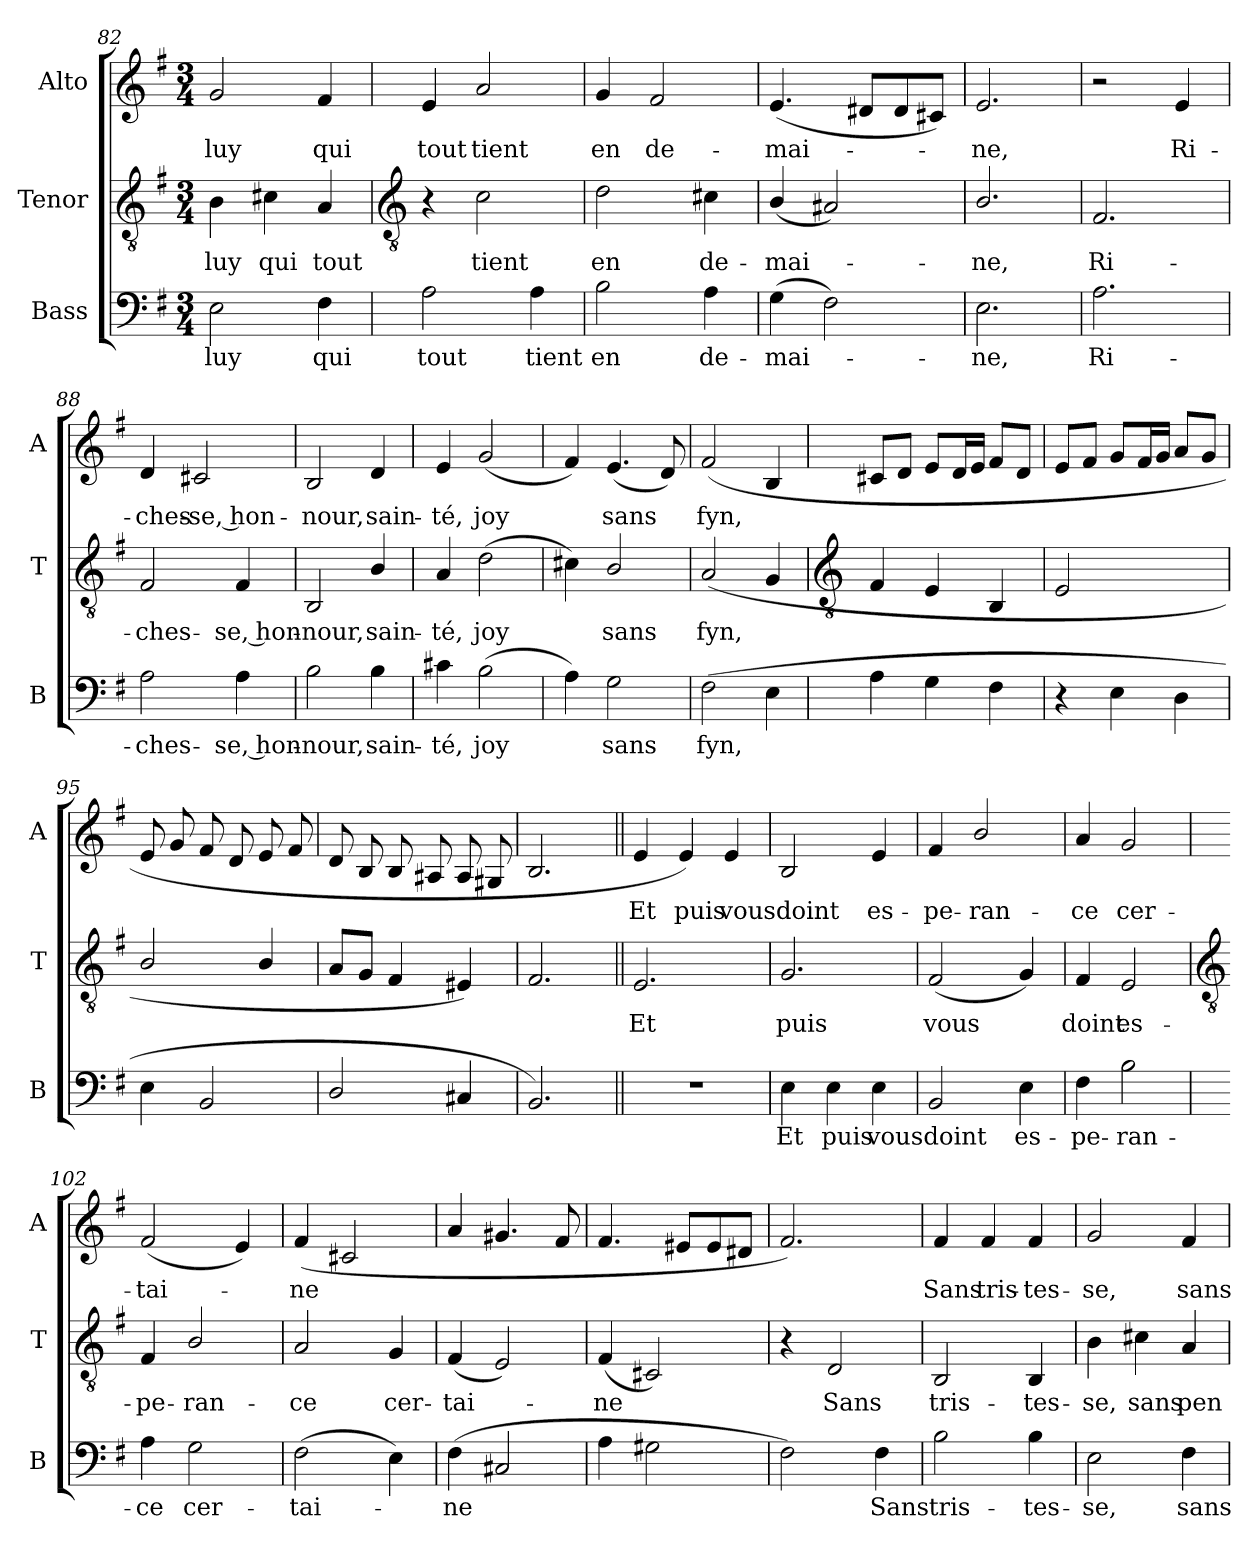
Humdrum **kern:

**kern	**text	**kern	**text	**kern	**text
*part3	*part3	*part2	*part2	*part1	*part1
*staff3	*staff3	*staff2	*staff2	*staff1	*staff1
*I"Bass	*	*I"Tenor	*	*I"Alto	*
*I'B	*	*I'T	*	*I'A	*
*clefF4	*	*clefGv2	*	*clefG2	*
*k[f#]	*	*k[f#]	*	*k[f#]	*
*G:	*	*G:	*	*G:	*
*M3/4	*	*M3/4	*	*M3/4	*
=82	=82	=82	=82	=82	=82
!	!LO:LY:b	!	!LO:LY:b	!	!LO:LY:b
2E	-luy	4B	-luy	2g	-luy
!	!	!	!LO:LY:b	!	!
.	.	4c#X	qui	.	.
!	!LO:LY:b	!	!LO:LY:b	!	!LO:LY:b
4F#	qui	4A	tout	4f#/	qui
!!LO:LB:g=z
=83	=83	=83	=83	=83	=83
*	*	*clefGv2	*	*	*
!	!LO:LY:b	!	!	!	!LO:LY:b
2A	tout	4r	.	4e	tout
!	!	!	!LO:LY:b	!	!LO:LY:b
.	.	2c	tient	2a/	tient
!	!LO:LY:b	!	!	!	!
4A	tient	.	.	.	.
=84	=84	=84	=84	=84	=84
!	!LO:LY:b	!	!LO:LY:b	!	!LO:LY:b
2B	en	2d	en	4g	en
!	!	!	!	!	!LO:LY:b
.	.	.	.	2f#/	de-
!	!LO:LY:b	!	!LO:LY:b	!	!
4A\	de-	4c#X	de-	.	.
=85	=85	=85	=85	=85	=85
!	!LO:LY:b	!	!LO:LY:b	!	!LO:LY:b
(>4G	-mai-	(<4B/	-mai-	(<4.e	-mai-
2F#\)	.	2A#X)	.	.	.
.	.	.	.	8d#XL	.
.	.	.	.	8d#	.
.	.	.	.	8c#XJ)	.
=86	=86	=86	=86	=86	=86
!	!LO:LY:b	!	!LO:LY:b	!	!LO:LY:b
2.E	ne,	2.B/	ne,	2.e	ne,
=87	=87	=87	=87	=87	=87
!	!LO:LY:b	!	!LO:LY:b	!	!
2.A	Ri-	2.F#/	Ri-	2r	.
!	!	!	!	!	!LO:LY:b
.	.	.	.	4e	Ri-
=88	=88	=88	=88	=88	=88
!	!LO:LY:b	!	!LO:LY:b	!	!LO:LY:b
2A	-ches-	2F#/	-ches-	4d	-ches-
!	!	!	!	!	!LO:LY:b
.	.	.	.	2c#X	-se, hon-
!	!LO:LY:b	!	!LO:LY:b	!	!
4A	-se, hon-	4F#/	-se, hon-	.	.
=89	=89	=89	=89	=89	=89
!	!LO:LY:b	!	!LO:LY:b	!	!LO:LY:b
2B	-nour,	2BB	-nour,	2B	-nour,
!	!LO:LY:b	!	!LO:LY:b	!	!LO:LY:b
4B	sain-	4B/	sain-	4d	sain-
=90	=90	=90	=90	=90	=90
!	!LO:LY:b	!	!LO:LY:b	!	!LO:LY:b
4c#X	-té,	4A	-té,	4e	-té,
!	!LO:LY:b	!	!LO:LY:b	!	!LO:LY:b
(>2B	joy	(>2d	joy	(<2g	joy
=91	=91	=91	=91	=91	=91
4A\)	.	4c#X)	.	4f#/)	.
!	!LO:LY:b	!	!LO:LY:b	!	!LO:LY:b
2G	sans	2B/	sans	(<4.e	sans
.	.	.	.	8d)	.
=92	=92	=92	=92	=92	=92
!	!LO:LY:b	!	!LO:LY:b	!	!LO:LY:b
(>2F#\	fyn,	(<2A/	fyn,	(<2f#/	fyn,
4E	.	4G	.	4B	.
!!LO:LB:g=z
=93	=93	=93	=93	=93	=93
*	*	*clefGv2	*	*	*
4A\	.	4F#/	.	8c#XL	.
.	.	.	.	8dJ	.
4G	.	4E	.	8eL	.
.	.	.	.	16dL	.
.	.	.	.	16eJJ	.
4F#\	.	4BB	.	8f#L	.
.	.	.	.	8dJ	.
=94	=94	=94	=94	=94	=94
4r	.	2E	.	8eL	.
.	.	.	.	8f#J	.
4E	.	.	.	8gL	.
.	.	.	.	16f#L	.
.	.	.	.	16gJJ	.
4D	.	4ryy	.	8aL	.
.	.	.	.	8gJ	.
=95	=95	=95	=95	=95	=95
4E	.	2B/	.	8eL	.
.	.	.	.	8g	.
2BB	.	.	.	8f#	.
.	.	.	.	8d	.
.	.	4B/	.	8e	.
.	.	.	.	8f#	.
=96	=96	=96	=96	=96	=96
2D/	.	8AL	.	8d	.
.	.	8GJ	.	8B	.
.	.	4F#/	.	8B	.
.	.	.	.	8A#X	.
4C#X	.	4E#X/)	.	8A#	.
.	.	.	.	8G#X	.
=97	=97	=97	=97	=97	=97
2.BB)	.	2.F#/	.	2.B	.
=98||	=98||	=98||	=98||	=98||	=98||
!LO:N:vis=1	!	!	!LO:LY:b	!	!LO:LY:b
2.r	.	2.E	Et	4e	Et
!	!	!	!	!	!LO:LY:b
.	.	.	.	4e)	puis
!	!	!	!	!	!LO:LY:b
.	.	.	.	4e	vous
=99	=99	=99	=99	=99	=99
!	!LO:LY:b	!	!LO:LY:b	!	!LO:LY:b
4E	Et	2.G	puis	2B	doint
!	!LO:LY:b	!	!	!	!
4E	puis	.	.	.	.
!	!LO:LY:b	!	!	!	!LO:LY:b
4E	vous	.	.	4e	es-
=100	=100	=100	=100	=100	=100
!	!LO:LY:b	!	!LO:LY:b	!	!LO:LY:b
2BB	doint	(<2F#	vous	4f#/	-pe-
!	!	!	!	!	!LO:LY:b
.	.	.	.	2b/	-ran-
!	!LO:LY:b	!	!	!	!
4E	es-	4G)	.	.	.
=101	=101	=101	=101	=101	=101
!	!LO:LY:b	!	!LO:LY:b	!	!LO:LY:b
4F#	-pe-	4F#/	doint	4a/	-ce
!	!LO:LY:b	!	!LO:LY:b	!	!LO:LY:b
2B	-ran-	2E	es-	2g	cer-
!!LO:LB:g=z
=102	=102	=102	=102	=102	=102
*	*	*clefGv2	*	*	*
!	!LO:LY:b	!	!LO:LY:b	!	!LO:LY:b
4A	-ce	4F#	-pe-	(<2f#/	-tai-
!	!LO:LY:b	!	!LO:LY:b	!	!
2G	cer-	2B/	-ran-	.	.
.	.	.	.	4e)	.
=103	=103	=103	=103	=103	=103
!	!LO:LY:b	!	!LO:LY:b	!	!LO:LY:b
(>2F#\	-tai-	2A	-ce	(<4f#/	ne
.	.	.	.	2c#X	.
!	!	!	!LO:LY:b	!	!
4E)	.	4G	cer-	.	.
=104	=104	=104	=104	=104	=104
!	!LO:LY:b	!	!LO:LY:b	!	!
(>4F#\	ne	(<4F#/	-tai-	4a/	.
2C#X	.	2E)	.	4.g#X	.
.	.	.	.	8f#/	.
=105	=105	=105	=105	=105	=105
!	!	!	!LO:LY:b	!	!
4A	.	(<4F#/	ne	4.f#/	.
2G#X	.	2C#X)	.	.	.
.	.	.	.	8e#XL	.
.	.	.	.	8e#	.
.	.	.	.	8d#XJ	.
=106	=106	=106	=106	=106	=106
2F#)	.	4r	.	2.f#/)	.
!	!	!	!LO:LY:b	!	!
.	.	2D	Sans	.	.
!	!LO:LY:b	!	!	!	!
4F#	Sans	.	.	.	.
=107	=107	=107	=107	=107	=107
!	!LO:LY:b	!	!LO:LY:b	!	!LO:LY:b
2B	tris-	2BB	tris-	4f#	Sans
!	!	!	!	!	!LO:LY:b
.	.	.	.	4f#	tris-
!	!LO:LY:b	!	!LO:LY:b	!	!LO:LY:b
4B	-tes-	4BB	-tes-	4f#	-tes-
=108	=108	=108	=108	=108	=108
!	!LO:LY:b	!	!LO:LY:b	!	!LO:LY:b
2E	-se,	4B	-se,	2g	-se,
!	!	!	!LO:LY:b	!	!
.	.	4c#X	sans	.	.
!	!LO:LY:b	!	!LO:LY:b	!	!LO:LY:b
4F#	sans	4A	pen-	4f#/	sans
=	=	=	=	=	=
*-	*-	*-	*-	*-	*-
